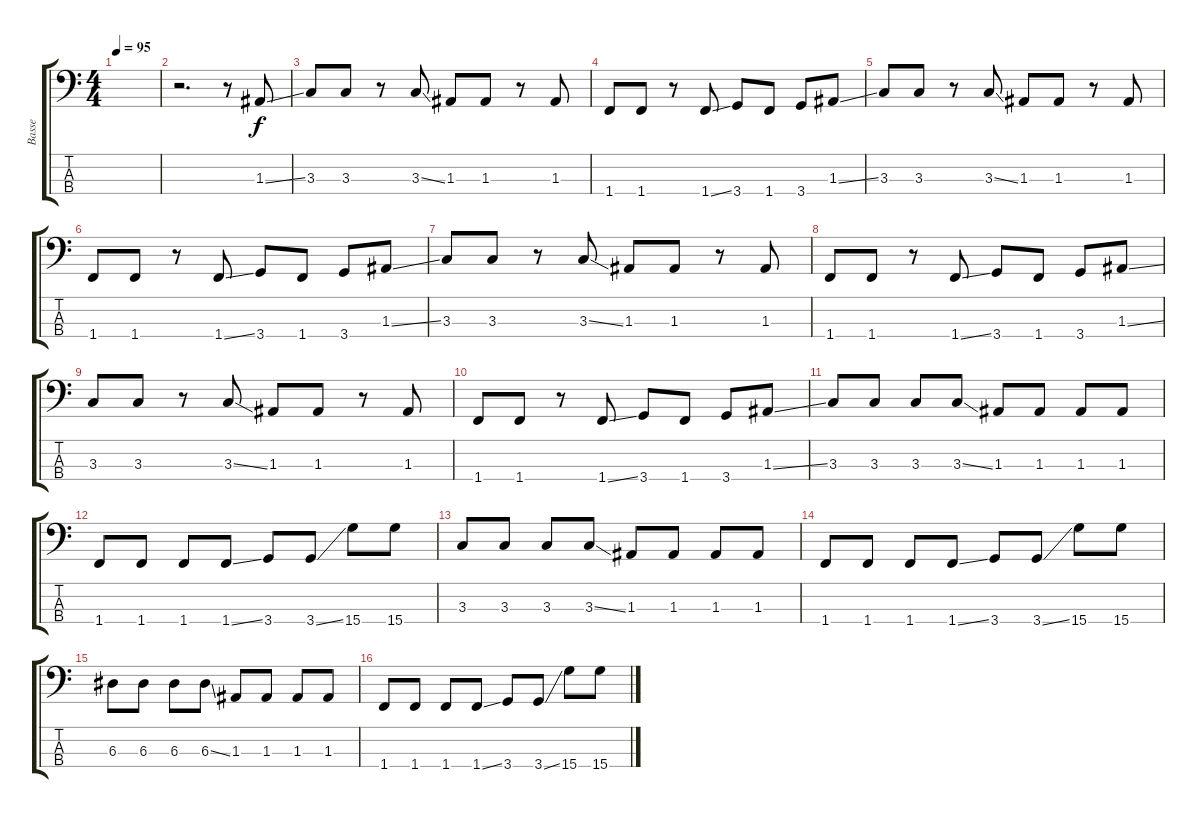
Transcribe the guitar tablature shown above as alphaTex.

\track ("Basse" "Basse") {instrument electricbassfinger}
\staff {score tabs}
\tuning (G2 D2 A1 E1) {hide}
\ts (4 4)
\tempo 95
\clef f4
\ks c
|
r.2{d} r.8 1.3{ss}.8 |
3.3.8 3.3.8 r.8 3.3{ss}.8 1.3.8 1.3.8 r.8 1.3.8 |
1.4.8 1.4.8 r.8 1.4{ss}.8 3.4.8 1.4.8 3.4.8 1.3{ss}.8 |
3.3.8 3.3.8 r.8 3.3{ss}.8 1.3.8 1.3.8 r.8 1.3.8 |
1.4.8 1.4.8 r.8 1.4{ss}.8 3.4.8 1.4.8 3.4.8 1.3{ss}.8 |
3.3.8 3.3.8 r.8 3.3{ss}.8 1.3.8 1.3.8 r.8 1.3.8 |
1.4.8 1.4.8 r.8 1.4{ss}.8 3.4.8 1.4.8 3.4.8 1.3{ss}.8 |
3.3.8 3.3.8 r.8 3.3{ss}.8 1.3.8 1.3.8 r.8 1.3.8 |
1.4.8 1.4.8 r.8 1.4{ss}.8 3.4.8 1.4.8 3.4.8 1.3{ss}.8 |
3.3.8 3.3.8 3.3.8 3.3{ss}.8 1.3.8 1.3.8 1.3.8 1.3.8 |
1.4.8 1.4.8 1.4.8 1.4{ss}.8 3.4.8 3.4{ss}.8 15.4.8 15.4.8 |
3.3.8 3.3.8 3.3.8 3.3{ss}.8 1.3.8 1.3.8 1.3.8 1.3.8 |
1.4.8 1.4.8 1.4.8 1.4{ss}.8 3.4.8 3.4{ss}.8 15.4.8 15.4.8 |
6.3.8 6.3.8 6.3.8 6.3{ss}.8 1.3.8 1.3.8 1.3.8 1.3.8 |
1.4.8 1.4.8 1.4.8 1.4{ss}.8 3.4.8 3.4{ss}.8 15.4.8 15.4.8
